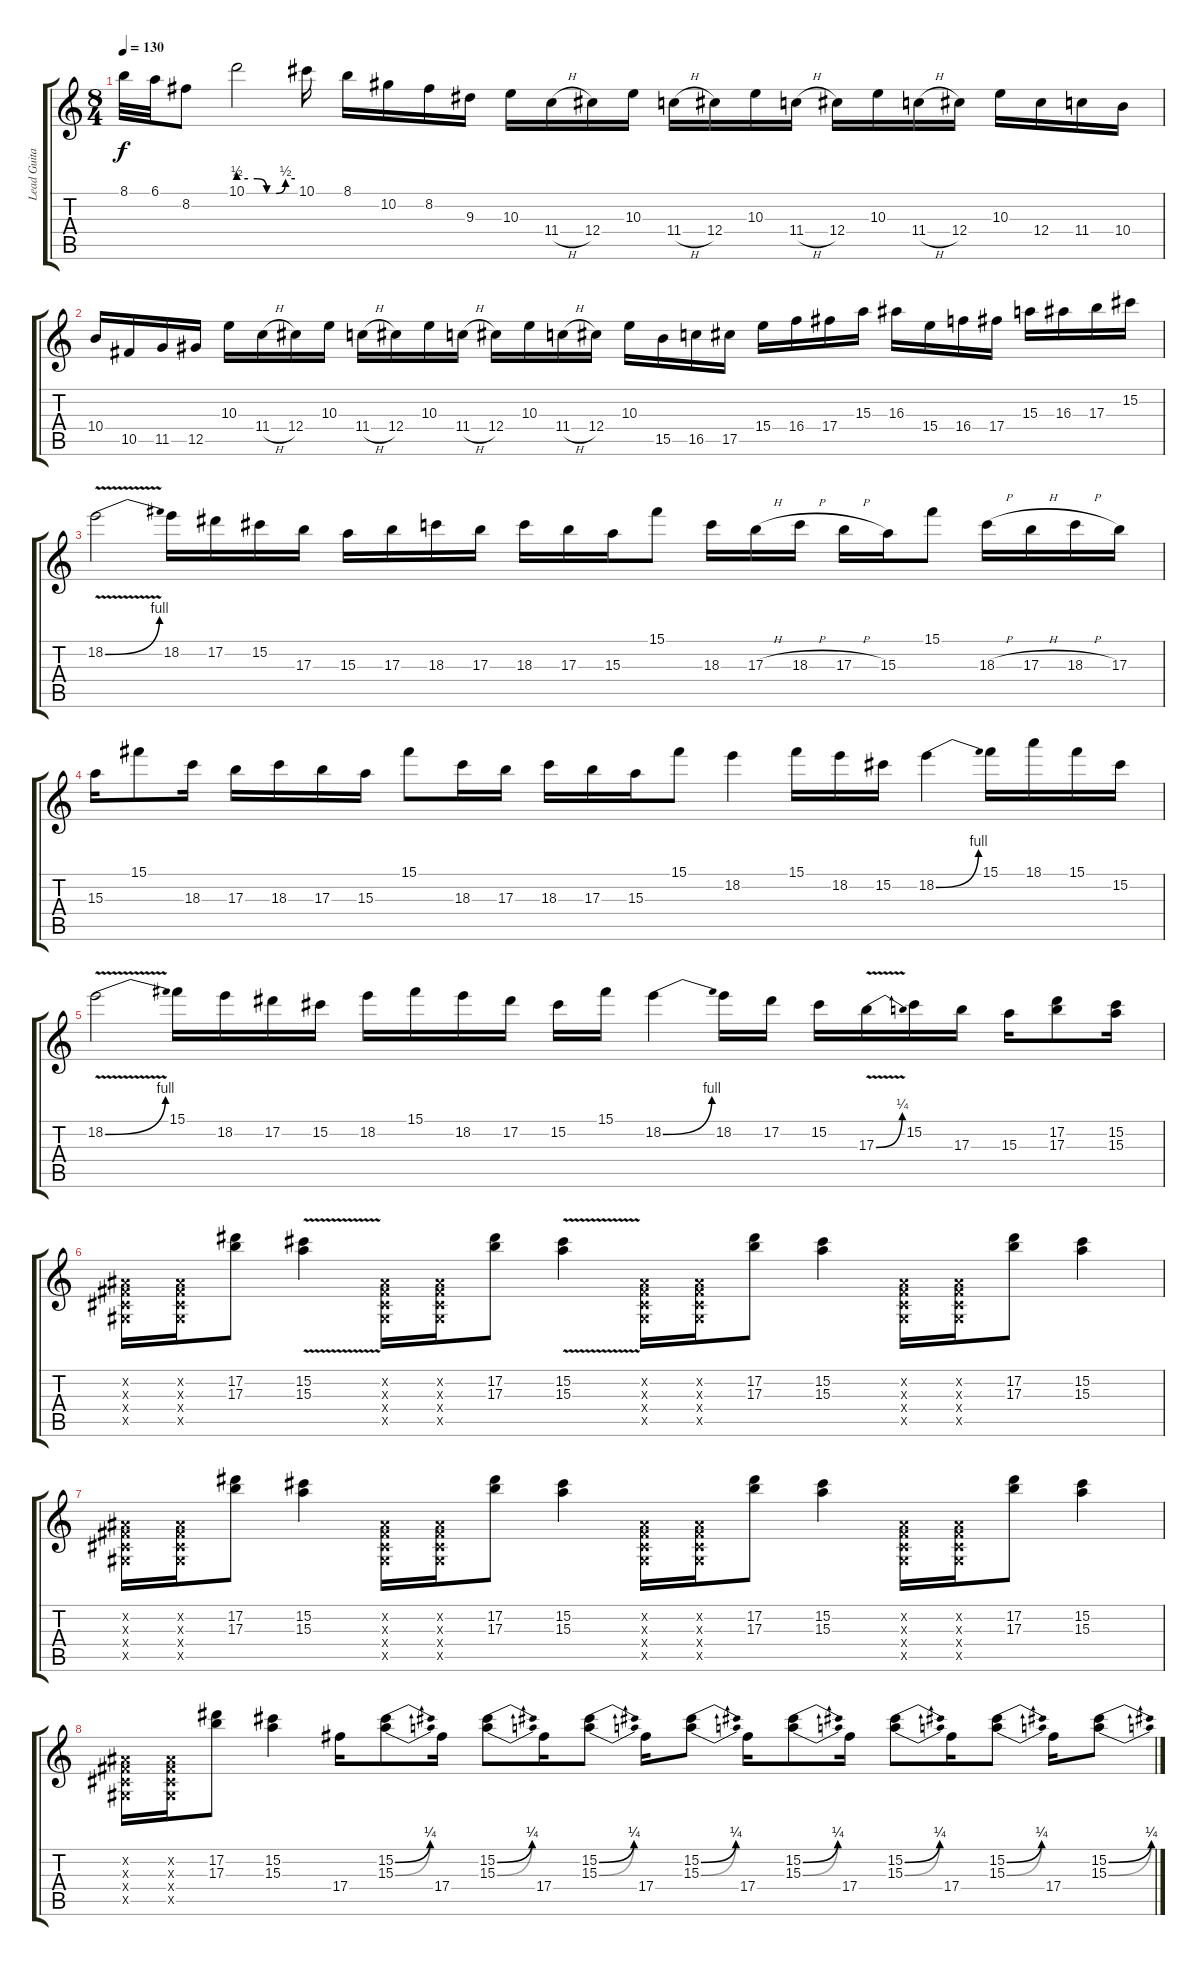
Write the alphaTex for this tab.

\track ("Lead Guitar (Slash)" "Lead Guita") {instrument overdrivenguitar}
\staff {score tabs}
\tuning (Eb4 Bb3 Gb3 Db3 Ab2 Eb2) {hide}
\ts (8 4)
\tempo 130
\clef g2
\ks c
8.1.32{dy f} 6.1.32 8.2.8 10.1{be (custom 0 2 10 2 20 2 30 0 40 0 50 2 60 2)}.2 10.1.16 8.1.16 10.2.16 8.2.16 9.3.16 10.3.16 11.4{h}.16 12.4.16 10.3.16 11.4{h}.16 12.4.16 10.3.16 11.4{h}.16 12.4.16 10.3.16 11.4{h}.16 12.4.16 10.3.16 12.4.16 11.4.16 10.4.16 |
10.4.16 10.5.16 11.5.16 12.5.16 10.3.16 11.4{h}.16 12.4.16 10.3.16 11.4{h}.16 12.4.16 10.3.16 11.4{h}.16 12.4.16 10.3.16 11.4{h}.16 12.4.16 10.3.16 15.5.16 16.5.16 17.5.16 15.4.16 16.4.16 17.4.16 15.3.16 16.3.16 15.4.16 16.4.16 17.4.16 15.3.16 16.3.16 17.3.16 15.2.16 |
18.2{be (bend 0 0 60 4) v}.2 18.2.16 17.2.16 15.2.16 17.3.16 15.3.16 17.3.16 18.3.16 17.3.16 18.3.16 17.3.16 15.3.16 15.1.8 18.3.16 17.3{h}.16 18.3{h}.16 17.3{h}.16 15.3.16 15.1.8 18.3{h}.16 17.3{h}.16 18.3{h}.16 17.3.16 |
15.3.16 15.1.8 18.3.16 17.3.16 18.3.16 17.3.16 15.3.16 15.1.8 18.3.16 17.3.16 18.3.16 17.3.16 15.3.16 15.1.8 18.2.4 15.1.16 18.2.16 15.2.16 18.2{be (bend 0 0 60 4)}.4 15.1.16 18.1.16 15.1.16 15.2.16 |
18.2{be (bend 0 0 60 4) v}.2 15.1.16 18.2.16 17.2.16 15.2.16 18.2.16 15.1.16 18.2.16 17.2.16 15.2.16 15.1.16 18.2{be (bend 0 0 60 4)}.4 18.2.16 17.2.16 15.2.16 17.3{be (bend 0 0 60 1) v}.16 15.2.16 17.3.16 15.3.16 (17.2 17.3).8 (15.2 15.3).16 |
(0.2{x} 0.3{x} 0.4{x} 0.5{x}).16 (0.2{x} 0.3{x} 0.4{x} 0.5{x}).16 (17.2 17.3).8 (15.2{v} 15.3{v}).4 (0.2{x} 0.3{x} 0.4{x} 0.5{x}).16 (0.2{x} 0.3{x} 0.4{x} 0.5{x}).16 (17.2 17.3).8 (15.2{v} 15.3{v}).4 (0.2{x} 0.3{x} 0.4{x} 0.5{x}).16 (0.2{x} 0.3{x} 0.4{x} 0.5{x}).16 (17.2 17.3).8 (15.2 15.3).4 (0.2{x} 0.3{x} 0.4{x} 0.5{x}).16 (0.2{x} 0.3{x} 0.4{x} 0.5{x}).16 (17.2 17.3).8 (15.2 15.3).4 |
(0.2{x} 0.3{x} 0.4{x} 0.5{x}).16 (0.2{x} 0.3{x} 0.4{x} 0.5{x}).16 (17.2 17.3).8 (15.2 15.3).4 (0.2{x} 0.3{x} 0.4{x} 0.5{x}).16 (0.2{x} 0.3{x} 0.4{x} 0.5{x}).16 (17.2 17.3).8 (15.2 15.3).4 (0.2{x} 0.3{x} 0.4{x} 0.5{x}).16 (0.2{x} 0.3{x} 0.4{x} 0.5{x}).16 (17.2 17.3).8 (15.2 15.3).4 (0.2{x} 0.3{x} 0.4{x} 0.5{x}).16 (0.2{x} 0.3{x} 0.4{x} 0.5{x}).16 (17.2 17.3).8 (15.2 15.3).4 |
(0.2{x} 0.3{x} 0.4{x} 0.5{x}).16 (0.2{x} 0.3{x} 0.4{x} 0.5{x}).16 (17.2 17.3).8 (15.2 15.3).4 17.4.16 (15.2{be (bend 0 0 60 1)} 15.3{be (bend 0 0 60 1)}).8 17.4.16 (15.2{be (bend 0 0 60 1)} 15.3{be (bend 0 0 60 1)}).8 17.4.16 (15.2{be (bend 0 0 60 1)} 15.3{be (bend 0 0 60 1)}).8 17.4.16 (15.2{be (bend 0 0 60 1)} 15.3{be (bend 0 0 60 1)}).8 17.4.16 (15.2{be (bend 0 0 60 1)} 15.3{be (bend 0 0 60 1)}).8 17.4.16 (15.2{be (bend 0 0 60 1)} 15.3{be (bend 0 0 60 1)}).8 17.4.16 (15.2{be (bend 0 0 60 1)} 15.3{be (bend 0 0 60 1)}).8 17.4.16 (15.2{be (bend 0 0 60 1)} 15.3{be (bend 0 0 60 1)}).8
